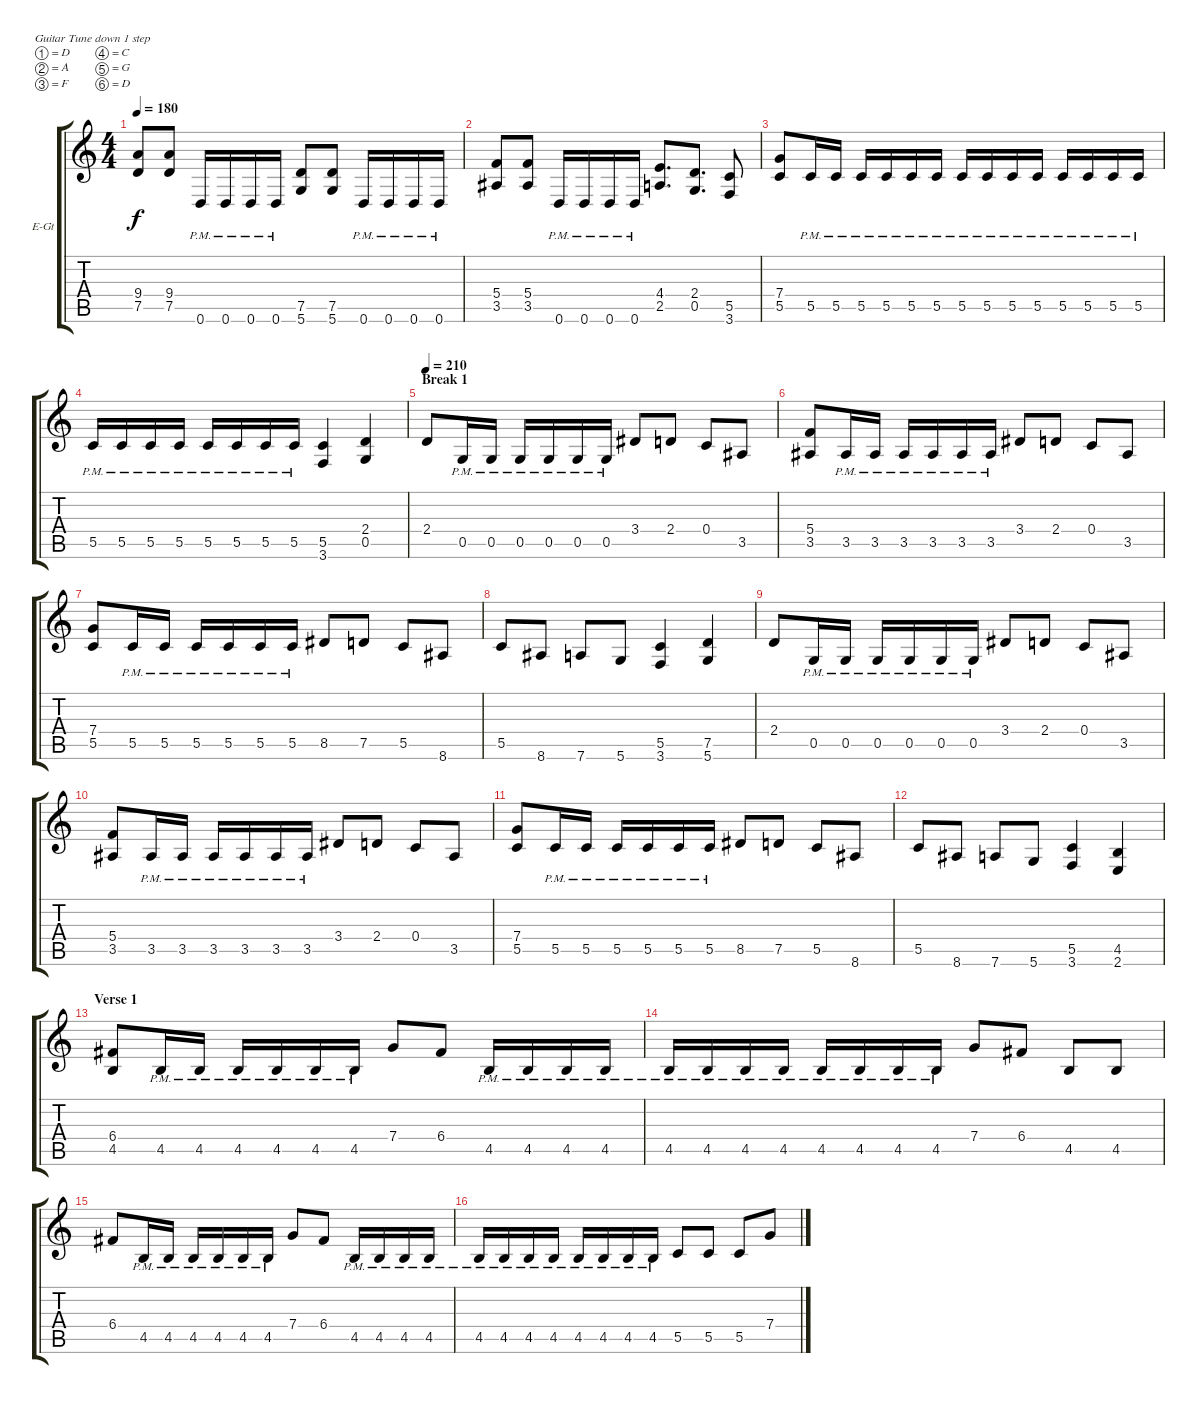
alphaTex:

\defaultSystemsLayout 4
\bracketExtendMode groupsimilarinstruments
\firstSystemTrackNameOrientation horizontal
\otherSystemsTrackNameOrientation horizontal
\track ("Mille" "E-Gt") {instrument distortionguitar}
\staff {score tabs}
\tuning (D4 A3 F3 C3 G2 D2)
\ts (4 4)
\tempo 180
\clef g2
\scale
0.5
\ks c
(9.4 7.5).8{dy f} (9.4 7.5).8 0.6{pm}.16 0.6{pm}.16 0.6{pm}.16 0.6{pm}.16 (7.5 5.6).8 (7.5 5.6).8 0.6{pm}.16 0.6{pm}.16 0.6{pm}.16 0.6{pm}.16 |
\scale
0.5 (5.4 3.5).8 (5.4 3.5).8 0.6{pm}.16 0.6{pm}.16 0.6{pm}.16 0.6{pm}.16 (4.4 2.5).8{d} (2.4 0.5).8{d} (5.5 3.6).8 |
\scale
0.5 (7.4 5.5).8 5.5{pm}.16 5.5{pm}.16 5.5{pm}.16 5.5{pm}.16 5.5{pm}.16 5.5{pm}.16 5.5{pm}.16 5.5{pm}.16 5.5{pm}.16 5.5{pm}.16 5.5{pm}.16 5.5{pm}.16 5.5{pm}.16 5.5{pm}.16 |
\scale
0.5 5.5{pm}.16 5.5{pm}.16 5.5{pm}.16 5.5{pm}.16 5.5{pm}.16 5.5{pm}.16 5.5{pm}.16 5.5{pm}.16 (5.5 3.6).4 (2.4 0.5).4 |
\section ("" "Break 1")
\tempo 210
\scale
0.5 2.4.8 0.5{pm}.16 0.5{pm}.16 0.5{pm}.16 0.5{pm}.16 0.5{pm}.16 0.5{pm}.16 3.4.8 2.4.8 0.4.8 3.5.8 |
\scale
0.5 (5.4 3.5).8 3.5{pm}.16 3.5{pm}.16 3.5{pm}.16 3.5{pm}.16 3.5{pm}.16 3.5{pm}.16 3.4.8 2.4.8 0.4.8 3.5.8 |
\scale
0.5 (7.4 5.5).8 5.5{pm}.16 5.5{pm}.16 5.5{pm}.16 5.5{pm}.16 5.5{pm}.16 5.5{pm}.16 8.5.8 7.5.8 5.5.8 8.6.8 |
\scale
0.5 5.5.8 8.6.8 7.6.8 5.6.8 (5.5 3.6).4 (7.5 5.6).4 |
\scale
0.5 2.4.8 0.5{pm}.16 0.5{pm}.16 0.5{pm}.16 0.5{pm}.16 0.5{pm}.16 0.5{pm}.16 3.4.8 2.4.8 0.4.8 3.5.8 |
\scale
0.5 (5.4 3.5).8 3.5{pm}.16 3.5{pm}.16 3.5{pm}.16 3.5{pm}.16 3.5{pm}.16 3.5{pm}.16 3.4.8 2.4.8 0.4.8 3.5.8 |
\scale
0.5 (7.4 5.5).8 5.5{pm}.16 5.5{pm}.16 5.5{pm}.16 5.5{pm}.16 5.5{pm}.16 5.5{pm}.16 8.5.8 7.5.8 5.5.8 8.6.8 |
\scale
0.5 5.5.8 8.6.8 7.6.8 5.6.8 (5.5 3.6).4 (4.5 2.6).4 |
\section ("" "Verse 1")
\scale
0.5 (6.4 4.5).8 4.5{pm}.16 4.5{pm}.16 4.5{pm}.16 4.5{pm}.16 4.5{pm}.16 4.5{pm}.16 7.4.8 6.4.8 4.5{pm}.16 4.5{pm}.16 4.5{pm}.16 4.5{pm}.16 |
\scale
0.5 4.5{pm}.16 4.5{pm}.16 4.5{pm}.16 4.5{pm}.16 4.5{pm}.16 4.5{pm}.16 4.5{pm}.16 4.5{pm}.16 7.4.8 6.4.8 4.5.8 4.5.8 |
\scale
0.5 6.4.8 4.5{pm}.16 4.5{pm}.16 4.5{pm}.16 4.5{pm}.16 4.5{pm}.16 4.5{pm}.16 7.4.8 6.4.8 4.5{pm}.16 4.5{pm}.16 4.5{pm}.16 4.5{pm}.16 |
\scale
0.5 4.5{pm}.16 4.5{pm}.16 4.5{pm}.16 4.5{pm}.16 4.5{pm}.16 4.5{pm}.16 4.5{pm}.16 4.5{pm}.16 5.5.8 5.5.8 5.5.8 7.4.8
